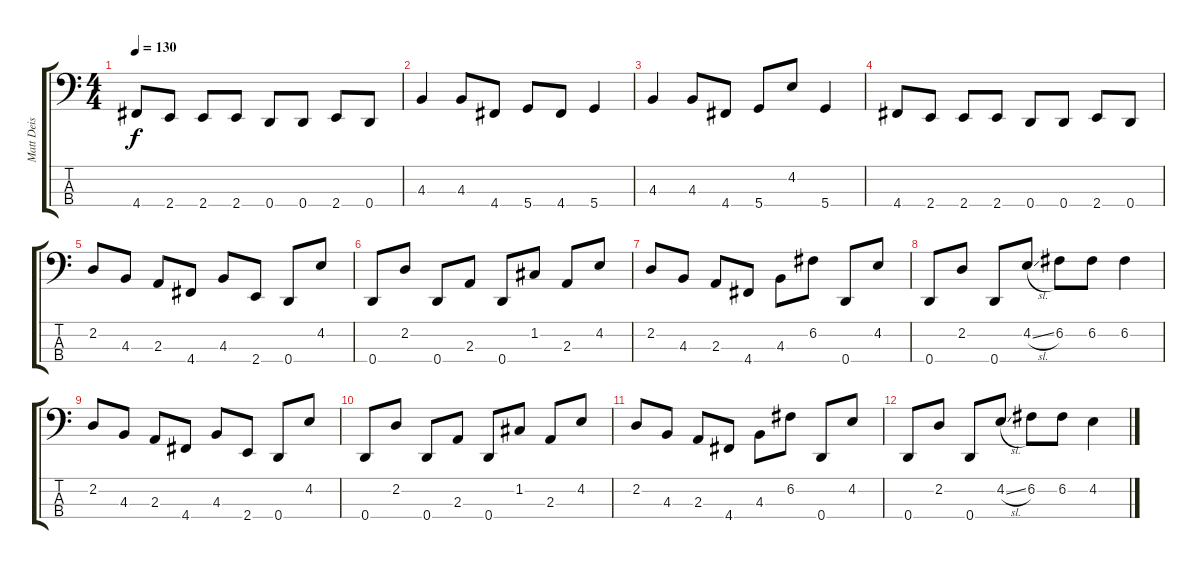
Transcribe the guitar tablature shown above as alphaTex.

\track ("Matt Deis" "Matt Deis") {instrument electricbassfinger}
\staff {score tabs}
\tuning (F2 C2 G1 D1) {hide}
\ts (4 4)
\tempo 130
\clef f4
\ks c
4.4.8{dy f} 2.4.8 2.4.8 2.4.8 0.4.8 0.4.8 2.4.8 0.4.8 |
4.3.4 4.3.8 4.4.8 5.4.8 4.4.8 5.4.4 |
4.3.4 4.3.8 4.4.8 5.4.8 4.2.8 5.4.4 |
4.4.8 2.4.8 2.4.8 2.4.8 0.4.8 0.4.8 2.4.8 0.4.8 |
2.2.8 4.3.8 2.3.8 4.4.8 4.3.8 2.4.8 0.4.8 4.2.8 |
0.4.8 2.2.8 0.4.8 2.3.8 0.4.8 1.2.8 2.3.8 4.2.8 |
2.2.8 4.3.8 2.3.8 4.4.8 4.3.8 6.2.8 0.4.8 4.2.8 |
0.4.8 2.2.8 0.4.8 4.2{sl}.8 6.2.8 6.2.8 6.2.4 |
2.2.8 4.3.8 2.3.8 4.4.8 4.3.8 2.4.8 0.4.8 4.2.8 |
0.4.8 2.2.8 0.4.8 2.3.8 0.4.8 1.2.8 2.3.8 4.2.8 |
2.2.8 4.3.8 2.3.8 4.4.8 4.3.8 6.2.8 0.4.8 4.2.8 |
0.4.8 2.2.8 0.4.8 4.2{sl}.8 6.2.8 6.2.8 4.2.4
